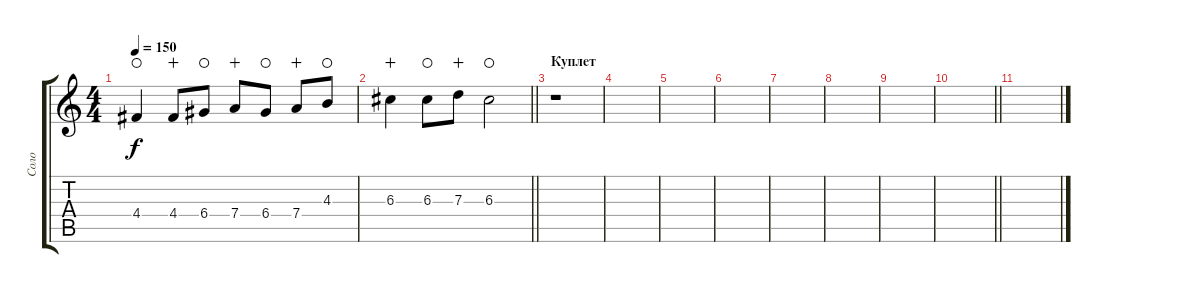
\track ("Соло" "Соло") {instrument distortionguitar}
\staff {score tabs}
\tuning (E4 B3 G3 D3 A2 E2) {hide}
\ts (4 4)
\tempo 150
\clef g2
\ks c
4.4.4{dy f waho} 4.4.8{wahc} 6.4.8{waho} 7.4.8{wahc} 6.4.8{waho} 7.4.8{wahc} 4.3.8{waho} |
\barLineRight lightlight
6.3.4{wahc} 6.3.8{waho} 7.3.8{wahc} 6.3.2{waho} |
\section ("" "Куплет")
r.1 |
|
|
|
|
|
|
\barLineRight lightlight
|
\section ("" " ")
